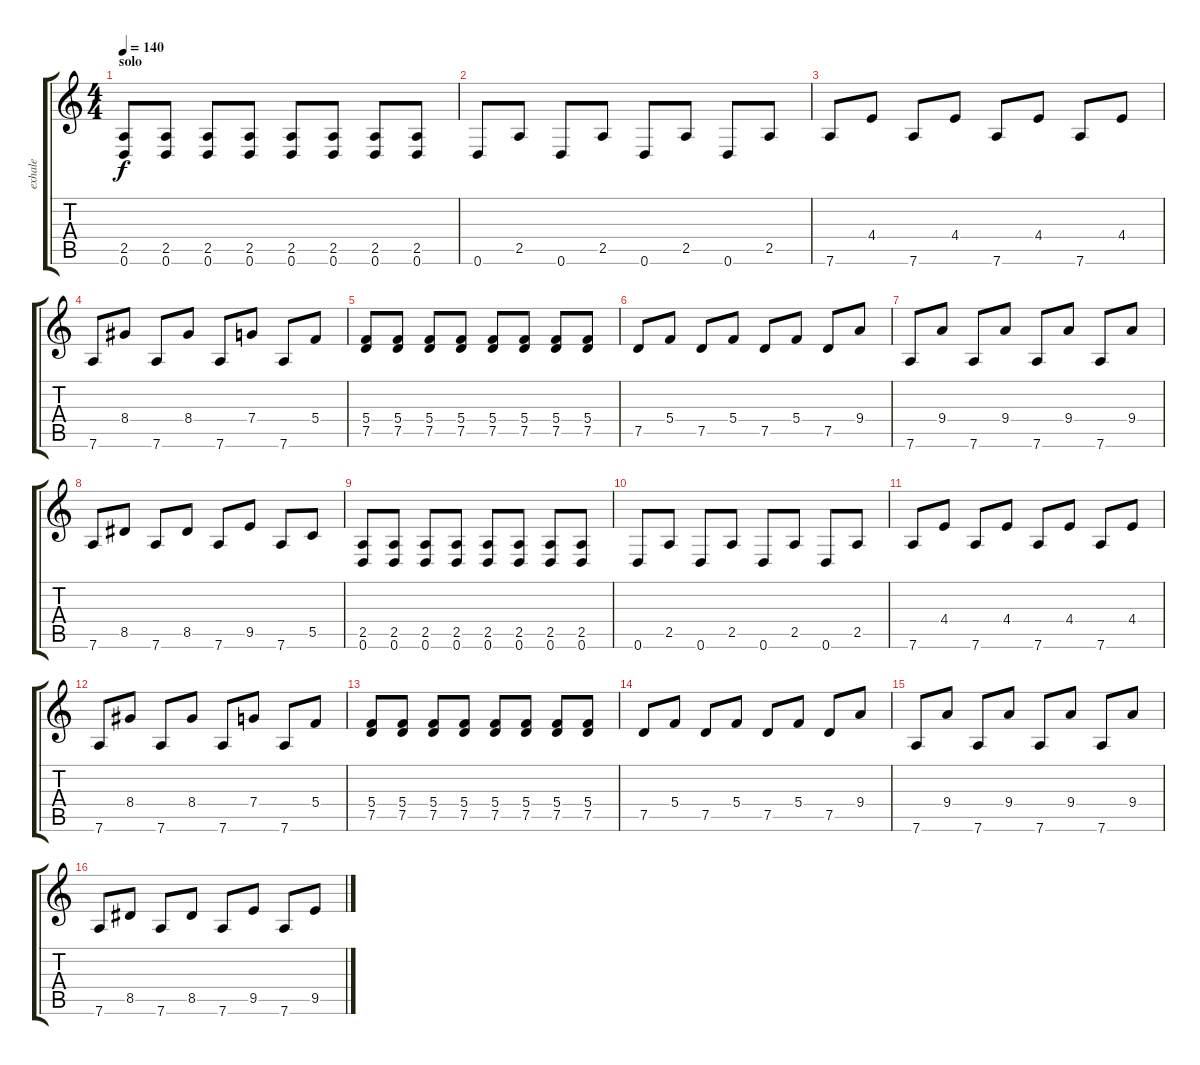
\track ("exhale" "exhale") {instrument distortionguitar}
\staff {score tabs}
\tuning (D4 A3 F3 C3 G2 D2) {hide}
\ts (4 4)
\section ("" "solo")
\tempo 140
\clef g2
\ks c
(2.5 0.6).8{dy f} (2.5 0.6).8 (2.5 0.6).8 (2.5 0.6).8 (2.5 0.6).8 (2.5 0.6).8 (2.5 0.6).8 (2.5 0.6).8 |
0.6.8 2.5.8 0.6.8 2.5.8 0.6.8 2.5.8 0.6.8 2.5.8 |
7.6.8 4.4.8 7.6.8 4.4.8 7.6.8 4.4.8 7.6.8 4.4.8 |
7.6.8 8.4.8 7.6.8 8.4.8 7.6.8 7.4.8 7.6.8 5.4.8 |
(5.4 7.5).8 (5.4 7.5).8 (5.4 7.5).8 (5.4 7.5).8 (5.4 7.5).8 (5.4 7.5).8 (5.4 7.5).8 (5.4 7.5).8 |
7.5.8 5.4.8 7.5.8 5.4.8 7.5.8 5.4.8 7.5.8 9.4.8 |
7.6.8 9.4.8 7.6.8 9.4.8 7.6.8 9.4.8 7.6.8 9.4.8 |
7.6.8 8.5.8 7.6.8 8.5.8 7.6.8 9.5.8 7.6.8 5.5.8 |
(2.5 0.6).8 (2.5 0.6).8 (2.5 0.6).8 (2.5 0.6).8 (2.5 0.6).8 (2.5 0.6).8 (2.5 0.6).8 (2.5 0.6).8 |
0.6.8 2.5.8 0.6.8 2.5.8 0.6.8 2.5.8 0.6.8 2.5.8 |
7.6.8 4.4.8 7.6.8 4.4.8 7.6.8 4.4.8 7.6.8 4.4.8 |
7.6.8 8.4.8 7.6.8 8.4.8 7.6.8 7.4.8 7.6.8 5.4.8 |
(5.4 7.5).8 (5.4 7.5).8 (5.4 7.5).8 (5.4 7.5).8 (5.4 7.5).8 (5.4 7.5).8 (5.4 7.5).8 (5.4 7.5).8 |
7.5.8 5.4.8 7.5.8 5.4.8 7.5.8 5.4.8 7.5.8 9.4.8 |
7.6.8 9.4.8 7.6.8 9.4.8 7.6.8 9.4.8 7.6.8 9.4.8 |
7.6.8 8.5.8 7.6.8 8.5.8 7.6.8 9.5.8 7.6.8 9.5.8
